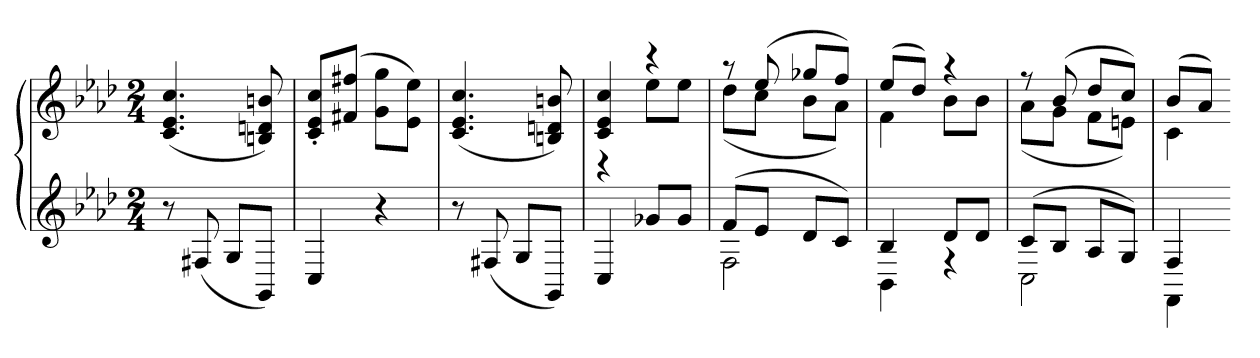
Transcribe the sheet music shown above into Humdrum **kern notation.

**kern	**kern
*part1	*part1
*staff2	*staff1
*clefG2	*clefG2
*k[b-e-a-d-]	*k[b-e-a-d-]
*f:	*f:
*M2/4	*M2/4
=	=
8r	(4.c 4.e- 4.cc
(8F#X	.
8GL	.
8GGJ)	8Bn 8dn 8bn)
=	=
4C	8c' 8e-' 8cc'L
.	(8f#X 8ff#XJ
4r	8g 8ggL
.	8e- 8ee-J)
=	=
8r	(4.c 4.e- 4.cc
(8F#X	.
8GL	.
8GGJ)	8Bn 8dn 8bn)
=	=
*	*^
4C	4c 4e- 4cc	4r
8g-XL	4r	8ee-L
8g-J	.	8ee-J
=	=	=
*^	*	*
(8fL	2F	8r	(8dd-L
8e-J	.	(8ee-	8ccJ
8d-L	.	8gg-XL	8b-L
8cJ)	.	8ffJ)	8a-J)
=	=	=	=
4B-	4BB-	(8ee-L	4f
.	.	8dd-J)	.
8d-L	4r	4r	8b-L
8d-J	.	.	8b-J
=	=	=	=
(8cL	2C	8r	(8a-L
8B-J	.	(8b-	8gJ
8A-L	.	8dd-L	8fL
8GJ)	.	8ccJ)	8enJ)
=	=	=	=
4F	4FF	(8b-L	4c
.	.	8a-J)	.
*v	*v	*	*
*	*v	*v
=-	=-
*-	*-
